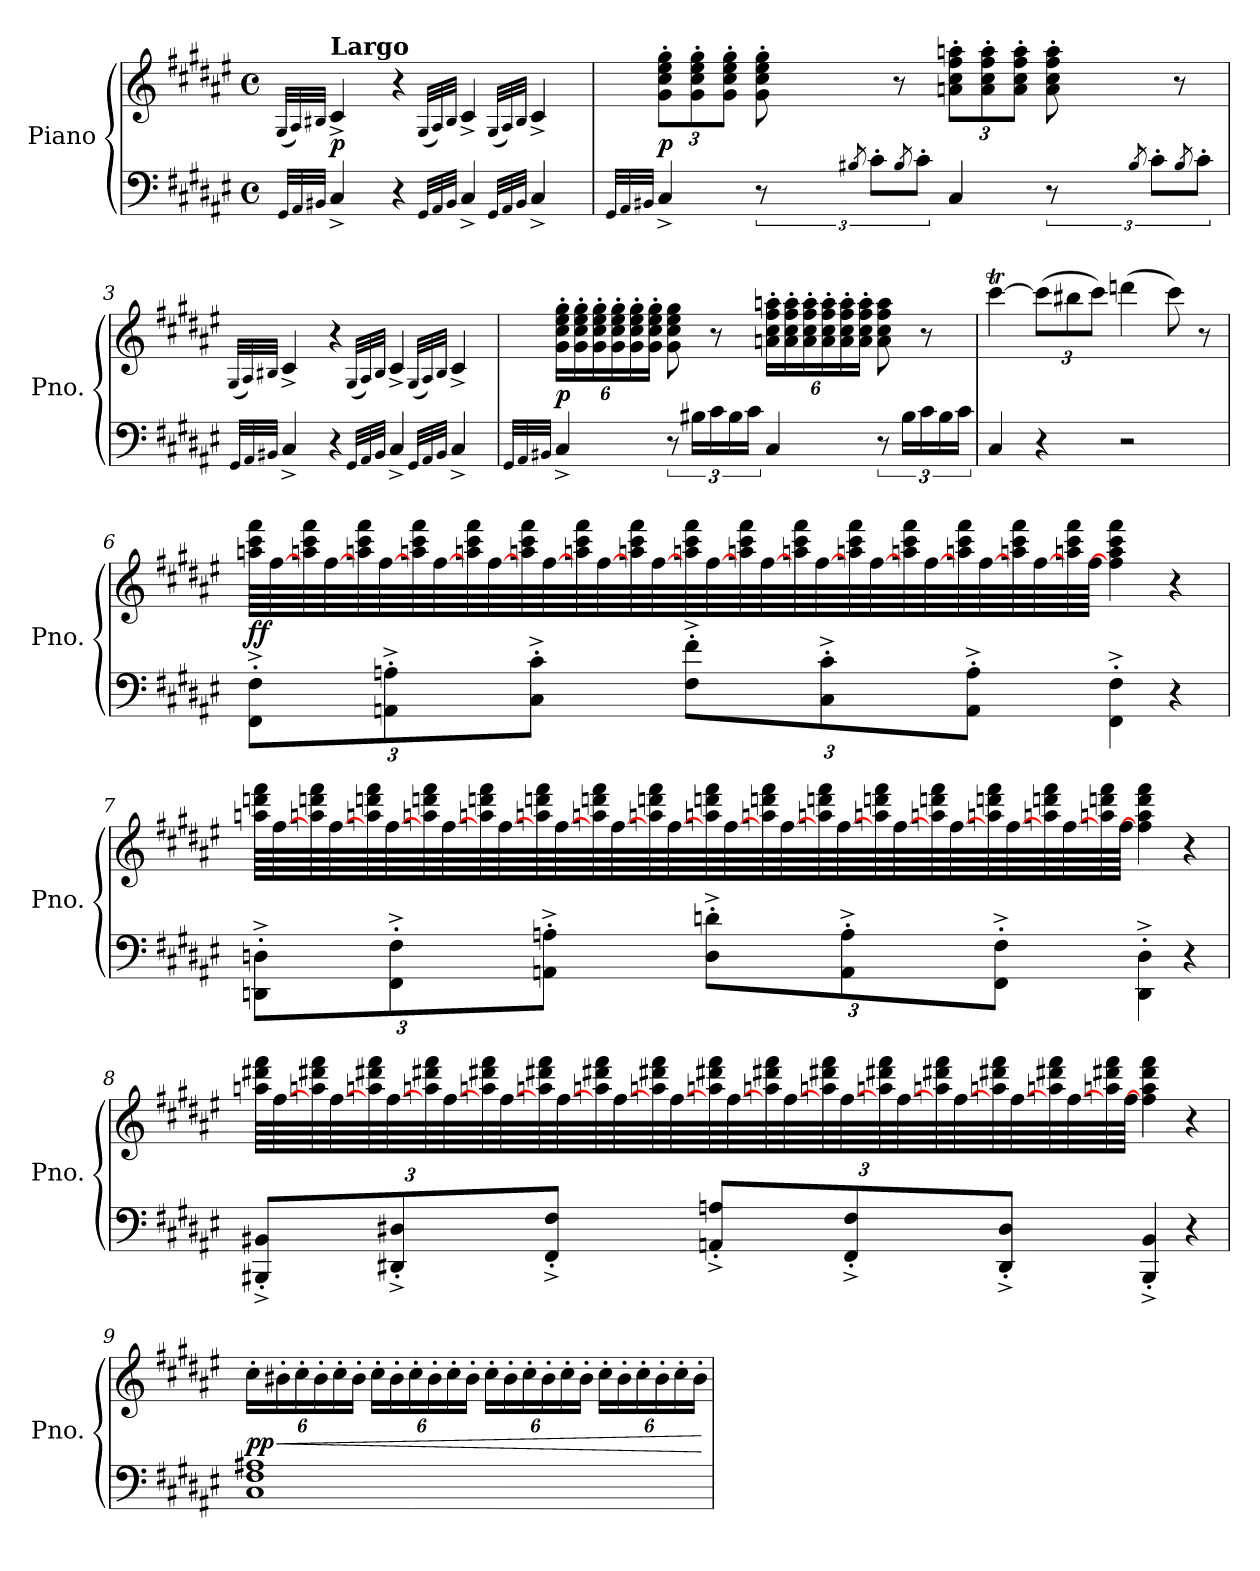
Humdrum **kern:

**kern	**kern	**dynam
*part1	*part1	*part1
*staff2	*staff1	*staff1/2
*I"Piano	*	*
*I'Pno.	*	*
*clefF4	*clefG2	*
*k[f#c#g#d#a#e#]	*k[f#c#g#d#a#e#]	*
*M4/4	*M4/4	*
*met(c)	*met(c)	*
=1	=1	=1
32qGG#/LLL	(32qG#/LLL	.
32qAA#/	32qA#/)	.
32qBB#X/JJJ	32qB#X/JJJ	.
!	!LO:TX:a:B:t=Largo	!
!	!	!LO:DY:a=2
4C#^/	4c#^/	p
4r	4r	.
32qGG#/LLL	(32qG#/LLL	.
32qAA#/	32qA#/)	.
32qBB#/JJJ	32qB#/JJJ	.
4C#^/	4c#^/	.
32qGG#/LLL	(32qG#/LLL	.
32qAA#/	32qA#/)	.
32qBB#/JJJ	32qB#/JJJ	.
4C#^/	4c#^/	.
=2	=2	=2
32qGG#/LLL	.	.
32qAA#/	.	.
32qBB#X/JJJ	.	.
*	*Xbrackettup	*
!	!	!LO:DY:a=2
4C#^/	12g#\' 12cc#\' 12ee#\' 12gg#\'L	p
.	12g#\' 12cc#\' 12ee#\' 12gg#\'	.
.	12g#\' 12cc#\' 12ee#\' 12gg#\'J	.
12r	8g#\' 8cc#\' 8ee#\' 8gg#\'	.
8qB#X/	.	.
12c#'\L	.	.
.	8r	.
8qB#/	.	.
12c#'\J	.	.
4C#/	12an\' 12cc#\' 12ff#\' 12aan\'L	.
.	12a\' 12cc#\' 12ff#\' 12aa\'	.
.	12a\' 12cc#\' 12ff#\' 12aa\'J	.
12r	8a\' 8cc#\' 8ff#\' 8aa\'	.
8qB#/	.	.
12c#'\L	.	.
.	8r	.
8qB#/	.	.
12c#'\J	.	.
!!LO:LB:g=z
=3	=3	=3
32qGG#/LLL	(32qG#/LLL	.
32qAA#/	32qA#/)	.
32qBB#X/JJJ	32qB#X/JJJ	.
4C#^/	4c#^/	.
4r	4r	.
32qGG#/LLL	(32qG#/LLL	.
32qAA#/	32qA#/)	.
32qBB#/JJJ	32qB#/JJJ	.
4C#^/	4c#^/	.
32qGG#/LLL	(32qG#/LLL	.
32qAA#/	32qA#/)	.
32qBB#/JJJ	32qB#/JJJ	.
4C#^/	4c#^/	.
=4	=4	=4
32qGG#/LLL	.	.
32qAA#/	.	.
32qBB#X/JJJ	.	.
!	!	!LO:DY:a=2
4C#^/	24g#\' 24cc#\' 24ee#\' 24gg#\'LL	p
.	24g#\' 24cc#\' 24ee#\' 24gg#\'	.
.	24g#\' 24cc#\' 24ee#\' 24gg#\'	.
.	24g#\' 24cc#\' 24ee#\' 24gg#\'	.
.	24g#\' 24cc#\' 24ee#\' 24gg#\'	.
.	24g#\' 24cc#\' 24ee#\' 24gg#\'JJ	.
12r	8g#\ 8cc#\ 8ee#\ 8gg#\	.
24B#X\LL	.	.
24c#\	8r	.
24B#\	.	.
24c#\JJ	.	.
4C#/	24an\' 24cc#\' 24ff#\' 24aan\'LL	.
.	24a\' 24cc#\' 24ff#\' 24aa\'	.
.	24a\' 24cc#\' 24ff#\' 24aa\'	.
.	24a\' 24cc#\' 24ff#\' 24aa\'	.
.	24a\' 24cc#\' 24ff#\' 24aa\'	.
.	24a\' 24cc#\' 24ff#\' 24aa\'JJ	.
12r	8a\ 8cc#\ 8ff#\ 8aa\	.
24B#\LL	.	.
24c#\	8r	.
24B#\	.	.
24c#\JJ	.	.
!!LO:LB:g=z
=5	=5	=5
4C#/	[4ccc#T\	.
4r	(12ccc#\L]	.
.	12bb#X\	.
.	12ccc#\J)	.
2r	(4dddn\	.
.	8ccc#\)	.
.	8r	.
=6	=6	=6
*Xbrackettup	*brackettup	*
!	!	!LO:DY:b
*	*tremolo	*
12FF#\'^ 12F#\'^L	64aan\ 64ccc#\ 64fff#\LLLL	ff
.	[64ff#\	.
.	64aan\ 64ccc#\ 64fff#\	.
.	[64ff#\	.
.	64aan\ 64ccc#\ 64fff#\	.
.	[64ff#\	.
12AAn\'^ 12An\'^	.	.
.	64aan\ 64ccc#\ 64fff#\	.
.	[64ff#\	.
.	64aan\ 64ccc#\ 64fff#\	.
.	[64ff#\	.
.	64aan\ 64ccc#\ 64fff#\	.
12C#\'^ 12c#\'^J	.	.
.	[64ff#\	.
.	64aan\ 64ccc#\ 64fff#\	.
.	[64ff#\	.
.	64aan\ 64ccc#\ 64fff#\	.
.	[64ff#\	.
12F#\'^ 12f#\'^L	64aan\ 64ccc#\ 64fff#\	.
.	[64ff#\	.
.	64aan\ 64ccc#\ 64fff#\	.
.	[64ff#\	.
.	64aan\ 64ccc#\ 64fff#\	.
.	[64ff#\	.
12C#\'^ 12c#\'^	.	.
.	64aan\ 64ccc#\ 64fff#\	.
.	[64ff#\	.
.	64aan\ 64ccc#\ 64fff#\	.
.	[64ff#\	.
.	64aan\ 64ccc#\ 64fff#\	.
12AA\'^ 12A\'^J	.	.
.	[64ff#\	.
.	64aan\ 64ccc#\ 64fff#\	.
.	[64ff#\	.
.	64aan\ 64ccc#\ 64fff#\	.
.	64ff#\JJJJ	.
*	*Xtremolo	*
4FF#\'^ 4F#\'^	4ff#\] 4aa\ 4ccc#\ 4fff#\	.
.	.	.
.	.	.
.	.	.
.	.	.
.	.	.
.	.	.
.	.	.
.	.	.
.	.	.
.	.	.
.	.	.
.	.	.
.	.	.
.	.	.
.	.	.
4r	4r	.
=7	=7	=7
*	*tremolo	*
12DDn\^' 12Dn\^'L	64aan\ 64dddn\ 64fff#\LLLL	.
.	[64ff#\	.
.	64aan\ 64dddn\ 64fff#\	.
.	[64ff#\	.
.	64aan\ 64dddn\ 64fff#\	.
.	[64ff#\	.
12FF#\^' 12F#\^'	.	.
.	64aan\ 64dddn\ 64fff#\	.
.	[64ff#\	.
.	64aan\ 64dddn\ 64fff#\	.
.	[64ff#\	.
.	64aan\ 64dddn\ 64fff#\	.
12AAn\^' 12An\^'J	.	.
.	[64ff#\	.
.	64aan\ 64dddn\ 64fff#\	.
.	[64ff#\	.
.	64aan\ 64dddn\ 64fff#\	.
.	[64ff#\	.
12D\^' 12dn\^'L	64aan\ 64dddn\ 64fff#\	.
.	[64ff#\	.
.	64aan\ 64dddn\ 64fff#\	.
.	[64ff#\	.
.	64aan\ 64dddn\ 64fff#\	.
.	[64ff#\	.
12AA\^' 12A\^'	.	.
.	64aan\ 64dddn\ 64fff#\	.
.	[64ff#\	.
.	64aan\ 64dddn\ 64fff#\	.
.	[64ff#\	.
.	64aan\ 64dddn\ 64fff#\	.
12FF#\^' 12F#\^'J	.	.
.	[64ff#\	.
.	64aan\ 64dddn\ 64fff#\	.
.	[64ff#\	.
.	64aan\ 64dddn\ 64fff#\	.
.	64ff#\JJJJ	.
*	*Xtremolo	*
4DD\^' 4D\^'	4ff#\] 4aa\ 4ddd\ 4fff#\	.
.	.	.
.	.	.
.	.	.
.	.	.
.	.	.
.	.	.
.	.	.
.	.	.
.	.	.
.	.	.
.	.	.
.	.	.
.	.	.
.	.	.
.	.	.
4r	4r	.
=8	=8	=8
*	*tremolo	*
12BBB#X/^' 12BB#X/^'L	64aan\ 64ddd#X\ 64fff#\LLLL	.
.	[64ff#\	.
.	64aan\ 64ddd#X\ 64fff#\	.
.	[64ff#\	.
.	64aan\ 64ddd#X\ 64fff#\	.
.	[64ff#\	.
12DD#X/^' 12D#X/^'	.	.
.	64aan\ 64ddd#X\ 64fff#\	.
.	[64ff#\	.
.	64aan\ 64ddd#X\ 64fff#\	.
.	[64ff#\	.
.	64aan\ 64ddd#X\ 64fff#\	.
12FF#/^' 12F#/^'J	.	.
.	[64ff#\	.
.	64aan\ 64ddd#X\ 64fff#\	.
.	[64ff#\	.
.	64aan\ 64ddd#X\ 64fff#\	.
.	[64ff#\	.
12AAn/^' 12An/^'L	64aan\ 64ddd#X\ 64fff#\	.
.	[64ff#\	.
.	64aan\ 64ddd#X\ 64fff#\	.
.	[64ff#\	.
.	64aan\ 64ddd#X\ 64fff#\	.
.	[64ff#\	.
12FF#/^' 12F#/^'	.	.
.	64aan\ 64ddd#X\ 64fff#\	.
.	[64ff#\	.
.	64aan\ 64ddd#X\ 64fff#\	.
.	[64ff#\	.
.	64aan\ 64ddd#X\ 64fff#\	.
12DD#/^' 12D#/^'J	.	.
.	[64ff#\	.
.	64aan\ 64ddd#X\ 64fff#\	.
.	[64ff#\	.
.	64aan\ 64ddd#X\ 64fff#\	.
.	64ff#\JJJJ	.
*	*Xtremolo	*
4BBB#/^' 4BB#/^'	4ff#\] 4aa\ 4ddd#\ 4fff#\	.
.	.	.
.	.	.
.	.	.
.	.	.
.	.	.
.	.	.
.	.	.
.	.	.
.	.	.
.	.	.
.	.	.
.	.	.
.	.	.
.	.	.
.	.	.
4r	4r	.
!!LO:LB:g=z
=9	=9	=9
*	*Xbrackettup	*
!	!	!LO:HP:b
!	!	!LO:DY:n=1:b
1C# 1F# 1A#X	24cc#'\LL	< pp
.	24b#X'\	.
.	24cc#'\	.
.	24b#'\	.
.	24cc#'\	.
.	24b#'\JJ	.
.	24cc#'\LL	.
.	24b#'\	.
.	24cc#'\	.
.	24b#'\	.
.	24cc#'\	.
.	24b#'\JJ	.
.	24cc#'\LL	.
.	24b#'\	.
.	24cc#'\	.
.	24b#'\	.
.	24cc#'\	.
.	24b#'\JJ	.
.	24cc#'\LL	.
.	24b#'\	.
.	24cc#'\	.
.	24b#'\	.
.	24cc#'\	.
.	24b#'\JJ	.
.	.	[
=	=	=
*-	*-	*-
